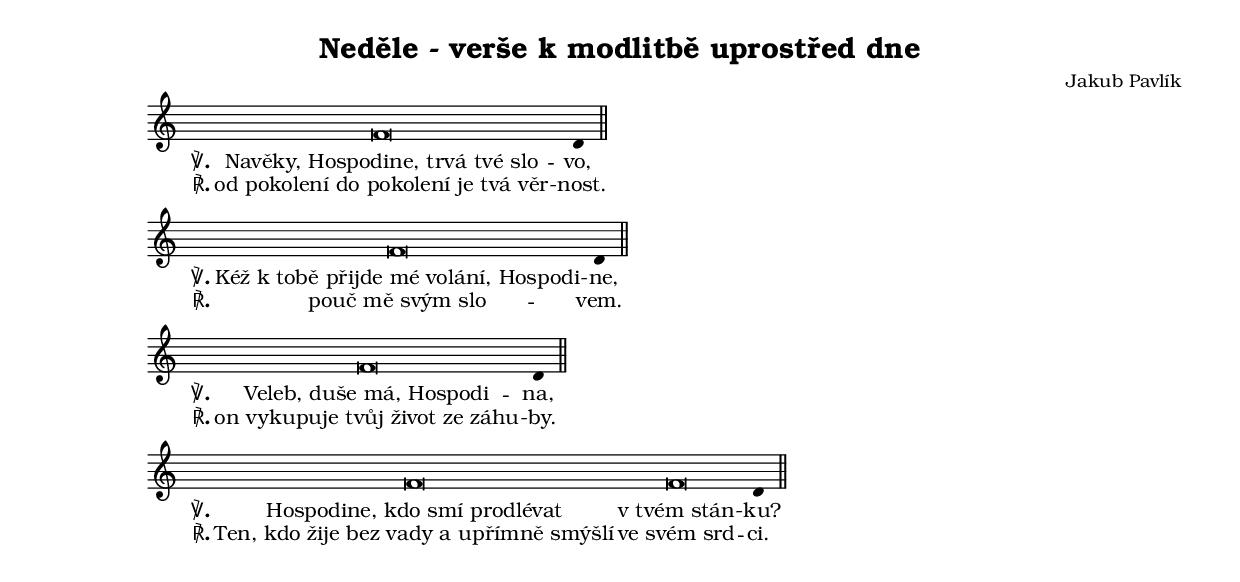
\version "2.14.2"

\header {
  title = "Neděle - verše k modlitbě uprostřed dne"
  composer = "Jakub Pavlík"
}

% Verze souboru "spolecne.ly" upravena pro noty v Antifonari
% k denni modlitbe cirkve. Neobsahuje nektere v jeho
% kontextu zbytecne veci a jine pro jeho potreby definuje
% jinak.

% nekolik vychytavek standartne importovanych do vsech projektu
% z webu inadiutorium.xf.cz

% vypnout cisla taktu na zacatku radku
\layout {
  ragged-last = ##t
  indent = 1.5\cm
  short-indent = 0\cm

  \context {
    \Score
    \remove "Bar_number_engraver"
  }

  \context {
    \Staff
    \consists Custos_engraver
    \override Custos #'style = #'hufnagel
    % klic jen na zacatku prvni radky
    \override Clef #'break-visibility = #all-invisible
  }
}

myStaffSize = #16
#(set-global-staff-size myStaffSize)

\paper {
  #(define fonts
    (make-pango-font-tree
                          "URW Bookman L"
                          "Helvetica"
                          "Courier"
     (/ myStaffSize 20)))

}

% choral --------------------------------------------------------

choralniRezim = {
  % nepsat predznamenani tempa (neni tempo)
  \override Score.TimeSignature #'stencil = ##f

  % noty bez nozicek
  \override Stem #'transparent = ##t

  % nedelat taktove cary
  \cadenzaOn

  % vzdycky vypsat becka
  #(set-accidental-style 'forget)
}

% Vytvori hlavicku "piece" pro antifonu
% pouziti: \header { piece = \markup {\choralAutoPiece}}
% Predpoklada, ze jsou definovane (nestandartni) hlavicky
% quid, tonus, differentia, psalmus
choralAutoPiece = \markup {
  \concat {
    \fromproperty #'header:quid
    " - "
    \fromproperty #'header:tonus
    .
    \fromproperty #'header:differentia
    " ("
    \fromproperty #'header:psalmus
    )
  }
}

% Choralni "pomlky" (divisiones)

barMin = {
  \once \override Staff.BarLine #'bar-extent = #'(1.5 . 2.5)
  \bar "|"
}
barMaior = {
  \once \override Staff.BarLine #'bar-extent = #'(-1.5 . 1.5)
  \bar "|"
}
barMax = { \bar "|" }
barFinalis = { \bar "||" }

% Specialni znaky pro responsoria -------------------------------

Response = \lyricmode {
  \markup {
    % \concat { \override #'(font-name . "liturgy") {R} : }
    \bold\concat { \override #'(font-name . "Junicode") { \char ##x0211F } . }
  }
}

Verse = \lyricmode {
  \markup {
    % \concat { \override #'(font-name . "liturgy") {V} : }
    \bold\concat { \override #'(font-name . "Junicode") { \char ##x02123 } . }
  }
}

Hvezdicka = \lyricmode { "*" }
Dagger = \markup { \char ##x02020 }

% prikaz pro vyrobu neviditelnych not

neviditelna = #(define-music-function (parser location note)
                                     (ly:music?)
  #{
    \once \override NoteHead #'transparent = ##t % hlavicka
    \once \override Stem #'transparent = ##t % nozicka
    \once \override Dots #'transparent = ##t % prip. prodluzujici tecka
    \once \override NoteHead #'no-ledgers = ##t % prip. pridane linky, je-li nota mimo osnovu
    $note
  #})

sestavTitulek = \markup {}

% oznacuje volitelne aleluja na konci
rubrVelikAleluja = \markup\small\italic{V době velikonoční:}


\score {
  \relative c' {
    \choralniRezim
    % a a
    \neviditelna f f\breve d4 \barFinalis 
  }
  \addlyrics {
    \set stanza = #""
    \Verse "Navěky, Hospodine, trvá tvé slo" -- vo,
  } 
  \addlyrics {
    \set stanza = #""
    \Response "od pokolení do pokolení je tvá věr" -- -nost.
  }
  \header {
    quid = "verš"
    modus = ""
    differentia = "" 
    psalmus = ""
    id = "ne1v"
    piece = \markup {\sestavTitulek}
  }
}

\score {
  \relative c' {
    \choralniRezim
    \neviditelna f f\breve d4 \barFinalis
  }
  \addlyrics {
    \set stanza = #""
    \Verse "Kéž k tobě přijde mé volání, Hospodi" -- -ne,
  }
  \addlyrics {
    \set stanza = #""
    \Response "pouč mě svým slo" -- vem.
  }
  \header {
    quid = "verš"
    modus = ""
    differentia = "" 
    psalmus = ""
    id = "ne2v"
    piece = \markup {\sestavTitulek}
  }
}

\score {
  \relative c' {
    \choralniRezim
    % f f % siditko pro splitscores.rb
    \neviditelna f f\breve d4 \barFinalis
  }
  \addlyrics {
    \set stanza = #""
    \Verse "Veleb, duše má, Hospodi" -- na,
  }
  \addlyrics {
    \set stanza = #""
    \Response "on vykupuje tvůj život ze záhu" -- -by.
  }
  \header {
    quid = "verš"
    modus = ""
    differentia = "" 
    psalmus = ""
    id = "ne3v"
    piece = \markup {\sestavTitulek}
  }
}

\score {
  \relative c' {
    \choralniRezim
    % f % siditko pro splitscores.rb
    \neviditelna f f\breve \bar "" f\breve d4 \barFinalis
  }
  \addlyrics {
    \set stanza = #""
    \Verse "Hospodine, kdo smí prodlévat" "v tvém stán" -- -ku?
  }
  \addlyrics {
    \set stanza = #""
    \Response "Ten, kdo žije bez vady a upřímně smýšlí" "ve svém srd" -- ci.
  }
  \header {
    quid = "verš"
    modus = ""
    differentia = "" 
    psalmus = ""
    id = "ne4v"
    piece = \markup {\sestavTitulek}
  }
}